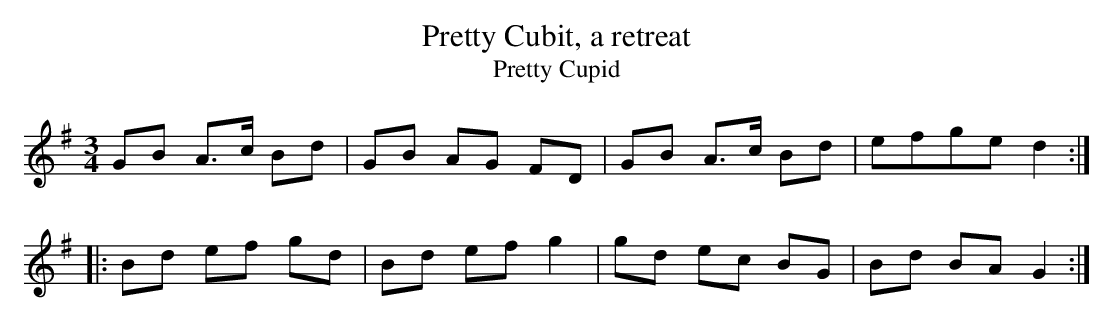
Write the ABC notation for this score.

X:1
T:Pretty Cubit, a retreat
T:Pretty Cupid
M:3/4
L:1/8
K:G
GB A>c Bd|GB AG FD|GB A>c Bd|efge d2:|
|:Bd ef gd|Bd ef g2|gd ec BG|Bd BA G2:|]
